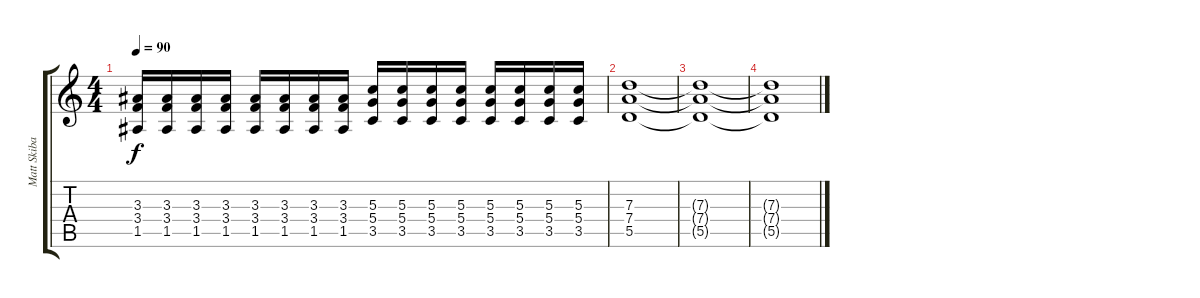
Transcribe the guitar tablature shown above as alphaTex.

\track ("Matt Skiba" "Matt Skiba") {instrument distortionguitar}
\staff {score tabs}
\tuning (E4 B3 G3 D3 A2 E2) {hide}
\ts (4 4)
\tempo 90
\clef g2
\ks c
(3.3 3.4 1.5).16{dy f} (3.3 3.4 1.5).16 (3.3 3.4 1.5).16 (3.3 3.4 1.5).16 (3.3 3.4 1.5).16 (3.3 3.4 1.5).16 (3.3 3.4 1.5).16 (3.3 3.4 1.5).16 (5.3 5.4 3.5).16 (5.3 5.4 3.5).16 (5.3 5.4 3.5).16 (5.3 5.4 3.5).16 (5.3 5.4 3.5).16 (5.3 5.4 3.5).16 (5.3 5.4 3.5).16 (5.3 5.4 3.5).16 |
(7.3 7.4 5.5).1 |
(7.3{t} 7.4{t} 5.5{t}).1 |
(7.3{t} 7.4{t} 5.5{t}).1
